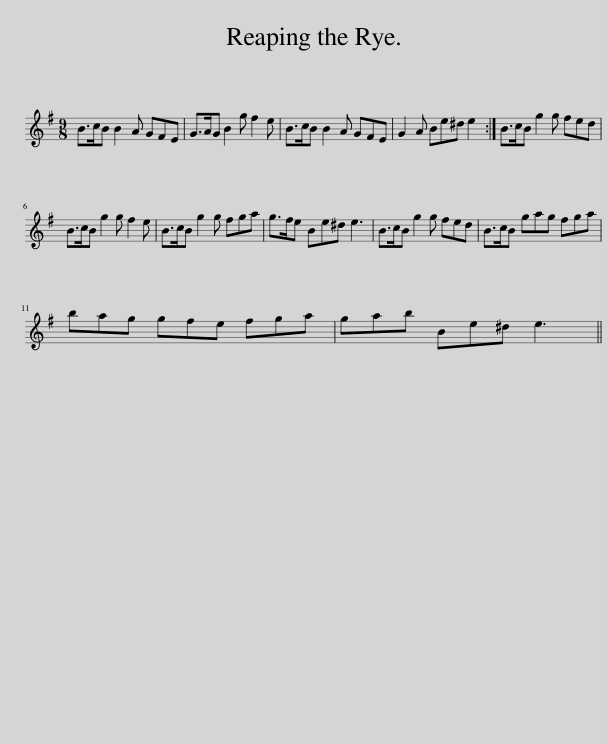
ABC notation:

X:1
L:1/8
M:9/8
I:linebreak $
K:Emin
V:1 treble
V:1
 B>cB B2 A GFE | G>AG B2 g f2 e | B>cB B2 A GFE | G2 A Be^d e2 :| B>cB g2 g fed |$ %5
 B>cB g2 g f2 e | B>cB g2 g fga | g>fe Be^d e3 | B>cB g2 g fed | B>cB gag fga |$ %10
 bag gfe fga | gab Be^d e3 || %12
